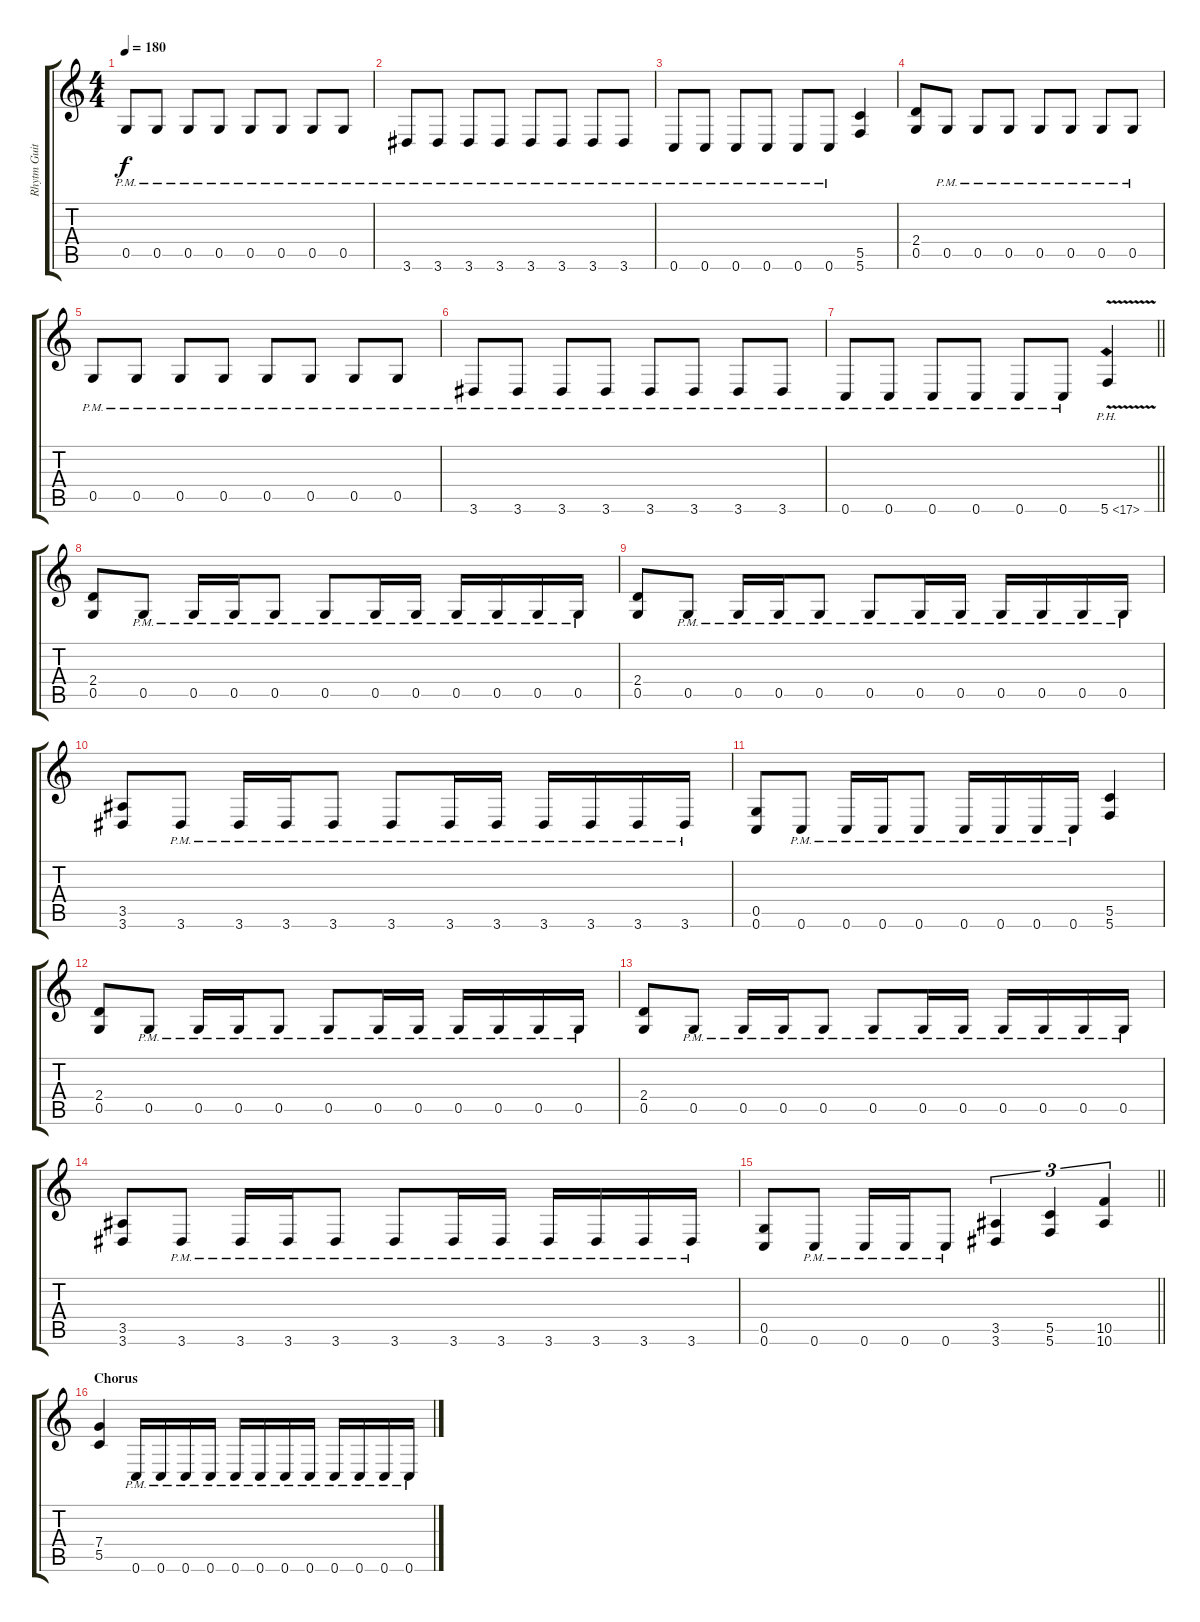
\track ("Rhytm Guitar" "Rhytm Guit") {instrument distortionguitar}
\staff {score tabs}
\tuning (D4 A3 F3 C3 G2 C2) {hide}
\ts (4 4)
\tempo 180
\clef g2
\ks c
0.5{pm}.8{dy f} 0.5{pm}.8 0.5{pm}.8 0.5{pm}.8 0.5{pm}.8 0.5{pm}.8 0.5{pm}.8 0.5{pm}.8 |
3.6{pm}.8 3.6{pm}.8 3.6{pm}.8 3.6{pm}.8 3.6{pm}.8 3.6{pm}.8 3.6{pm}.8 3.6{pm}.8 |
0.6{pm}.8 0.6{pm}.8 0.6{pm}.8 0.6{pm}.8 0.6{pm}.8 0.6{pm}.8 (5.5 5.6).4 |
(2.4 0.5).8 0.5{pm}.8 0.5{pm}.8 0.5{pm}.8 0.5{pm}.8 0.5{pm}.8 0.5{pm}.8 0.5{pm}.8 |
0.5{pm}.8 0.5{pm}.8 0.5{pm}.8 0.5{pm}.8 0.5{pm}.8 0.5{pm}.8 0.5{pm}.8 0.5{pm}.8 |
3.6{pm}.8 3.6{pm}.8 3.6{pm}.8 3.6{pm}.8 3.6{pm}.8 3.6{pm}.8 3.6{pm}.8 3.6{pm}.8 |
\barLineRight lightlight
0.6{pm}.8 0.6{pm}.8 0.6{pm}.8 0.6{pm}.8 0.6{pm}.8 0.6{pm}.8 5.6{ph 12 v}.4{instrument guitarharmonics} |
(2.4 0.5).8{instrument distortionguitar} 0.5{pm}.8 0.5{pm}.16 0.5{pm}.16 0.5{pm}.8 0.5{pm}.8 0.5{pm}.16 0.5{pm}.16 0.5{pm}.16 0.5{pm}.16 0.5{pm}.16 0.5{pm}.16 |
(2.4 0.5).8 0.5{pm}.8 0.5{pm}.16 0.5{pm}.16 0.5{pm}.8 0.5{pm}.8 0.5{pm}.16 0.5{pm}.16 0.5{pm}.16 0.5{pm}.16 0.5{pm}.16 0.5{pm}.16 |
(3.5 3.6).8 3.6{pm}.8 3.6{pm}.16 3.6{pm}.16 3.6{pm}.8 3.6{pm}.8 3.6{pm}.16 3.6{pm}.16 3.6{pm}.16 3.6{pm}.16 3.6{pm}.16 3.6{pm}.16 |
(0.5 0.6).8 0.6{pm}.8 0.6{pm}.16 0.6{pm}.16 0.6{pm}.8 0.6{pm}.16 0.6{pm}.16 0.6{pm}.16 0.6{pm}.16 (5.5 5.6).4 |
(2.4 0.5).8{instrument distortionguitar} 0.5{pm}.8 0.5{pm}.16 0.5{pm}.16 0.5{pm}.8 0.5{pm}.8 0.5{pm}.16 0.5{pm}.16 0.5{pm}.16 0.5{pm}.16 0.5{pm}.16 0.5{pm}.16 |
(2.4 0.5).8 0.5{pm}.8 0.5{pm}.16 0.5{pm}.16 0.5{pm}.8 0.5{pm}.8 0.5{pm}.16 0.5{pm}.16 0.5{pm}.16 0.5{pm}.16 0.5{pm}.16 0.5{pm}.16 |
(3.5 3.6).8 3.6{pm}.8 3.6{pm}.16 3.6{pm}.16 3.6{pm}.8 3.6{pm}.8 3.6{pm}.16 3.6{pm}.16 3.6{pm}.16 3.6{pm}.16 3.6{pm}.16 3.6{pm}.16 |
\barLineRight lightlight
(0.5 0.6).8 0.6{pm}.8 0.6{pm}.16 0.6{pm}.16 0.6{pm}.8 (3.5 3.6).4{tu (3 2)} (5.5 5.6).4{tu (3 2)} (10.5 10.6).4{tu (3 2)} |
\section ("" "Chorus")
(7.4 5.5).4 0.6{pm}.16 0.6{pm}.16 0.6{pm}.16 0.6{pm}.16 0.6{pm}.16 0.6{pm}.16 0.6{pm}.16 0.6{pm}.16 0.6{pm}.16 0.6{pm}.16 0.6{pm}.16 0.6{pm}.16
